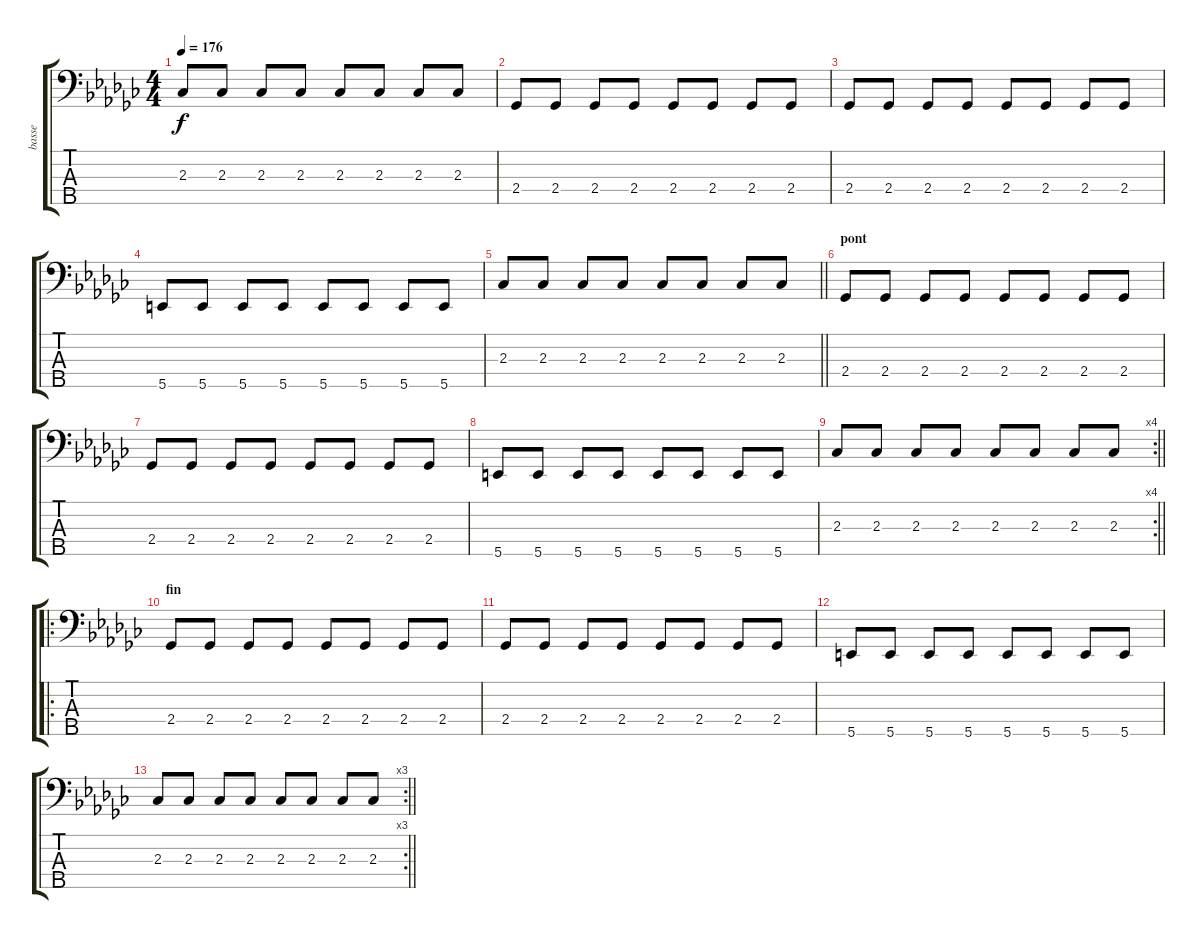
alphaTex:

\track ("basse" "basse") {instrument electricbasspick}
\staff {score tabs}
\tuning (G2 D2 A1 E1 B0) {hide}
\ts (4 4)
\tempo 176
\clef f4
\ks gb
2.3.8{dy f} 2.3.8 2.3.8 2.3.8 2.3.8 2.3.8 2.3.8 2.3.8 |
2.4.8 2.4.8 2.4.8 2.4.8 2.4.8 2.4.8 2.4.8 2.4.8 |
2.4.8 2.4.8 2.4.8 2.4.8 2.4.8 2.4.8 2.4.8 2.4.8 |
5.5.8 5.5.8 5.5.8 5.5.8 5.5.8 5.5.8 5.5.8 5.5.8 |
\barLineRight lightlight
2.3.8 2.3.8 2.3.8 2.3.8 2.3.8 2.3.8 2.3.8 2.3.8 |
\section ("" "pont")
2.4.8 2.4.8 2.4.8 2.4.8 2.4.8 2.4.8 2.4.8 2.4.8 |
2.4.8 2.4.8 2.4.8 2.4.8 2.4.8 2.4.8 2.4.8 2.4.8 |
5.5.8 5.5.8 5.5.8 5.5.8 5.5.8 5.5.8 5.5.8 5.5.8 |
\rc 4
\barLineRight lightlight
2.3.8 2.3.8 2.3.8 2.3.8 2.3.8 2.3.8 2.3.8 2.3.8 |
\ro
\section ("" "fin")
2.4.8 2.4.8 2.4.8 2.4.8 2.4.8 2.4.8 2.4.8 2.4.8 |
2.4.8 2.4.8 2.4.8 2.4.8 2.4.8 2.4.8 2.4.8 2.4.8 |
5.5.8 5.5.8 5.5.8 5.5.8 5.5.8 5.5.8 5.5.8 5.5.8 |
\rc 3
\barLineRight lightlight
2.3.8 2.3.8 2.3.8 2.3.8 2.3.8 2.3.8 2.3.8 2.3.8
